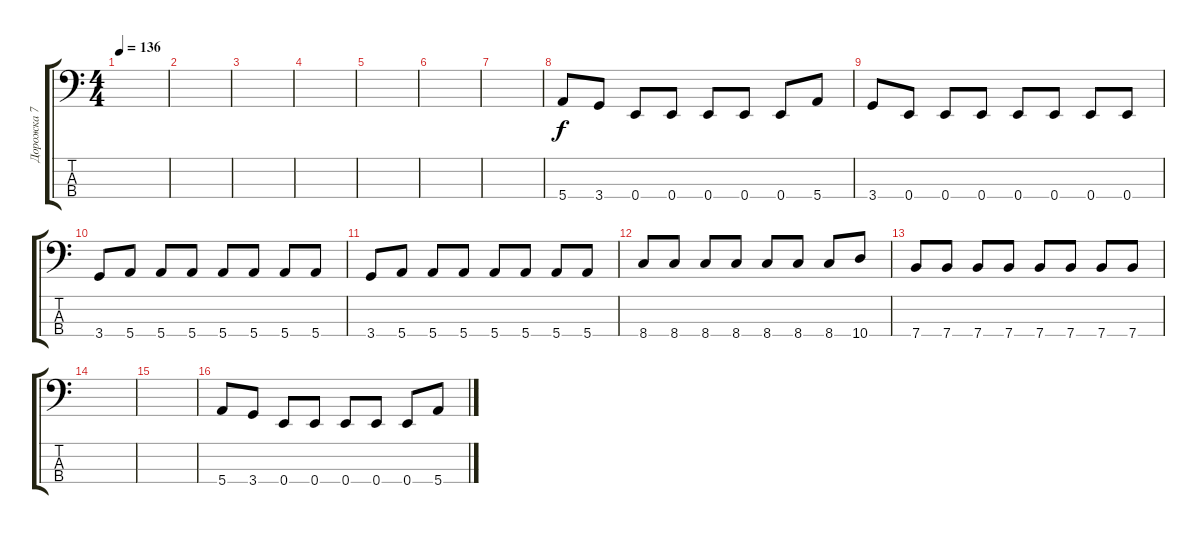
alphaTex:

\track ("Дорожка 7" "Дорожка 7") {instrument electricbassfinger}
\staff {score tabs}
\tuning (G2 E2 B1 E1) {hide}
\ts (4 4)
\tempo 136
\clef f4
\ks c
|
|
|
|
|
|
|
5.4.8 3.4.8 0.4.8 0.4.8 0.4.8 0.4.8 0.4.8 5.4.8 |
3.4.8 0.4.8 0.4.8 0.4.8 0.4.8 0.4.8 0.4.8 0.4.8 |
3.4.8 5.4.8 5.4.8 5.4.8 5.4.8 5.4.8 5.4.8 5.4.8 |
3.4.8 5.4.8 5.4.8 5.4.8 5.4.8 5.4.8 5.4.8 5.4.8 |
8.4.8 8.4.8 8.4.8 8.4.8 8.4.8 8.4.8 8.4.8 10.4.8 |
7.4.8 7.4.8 7.4.8 7.4.8 7.4.8 7.4.8 7.4.8 7.4.8 |
|
|
5.4.8 3.4.8 0.4.8 0.4.8 0.4.8 0.4.8 0.4.8 5.4.8
